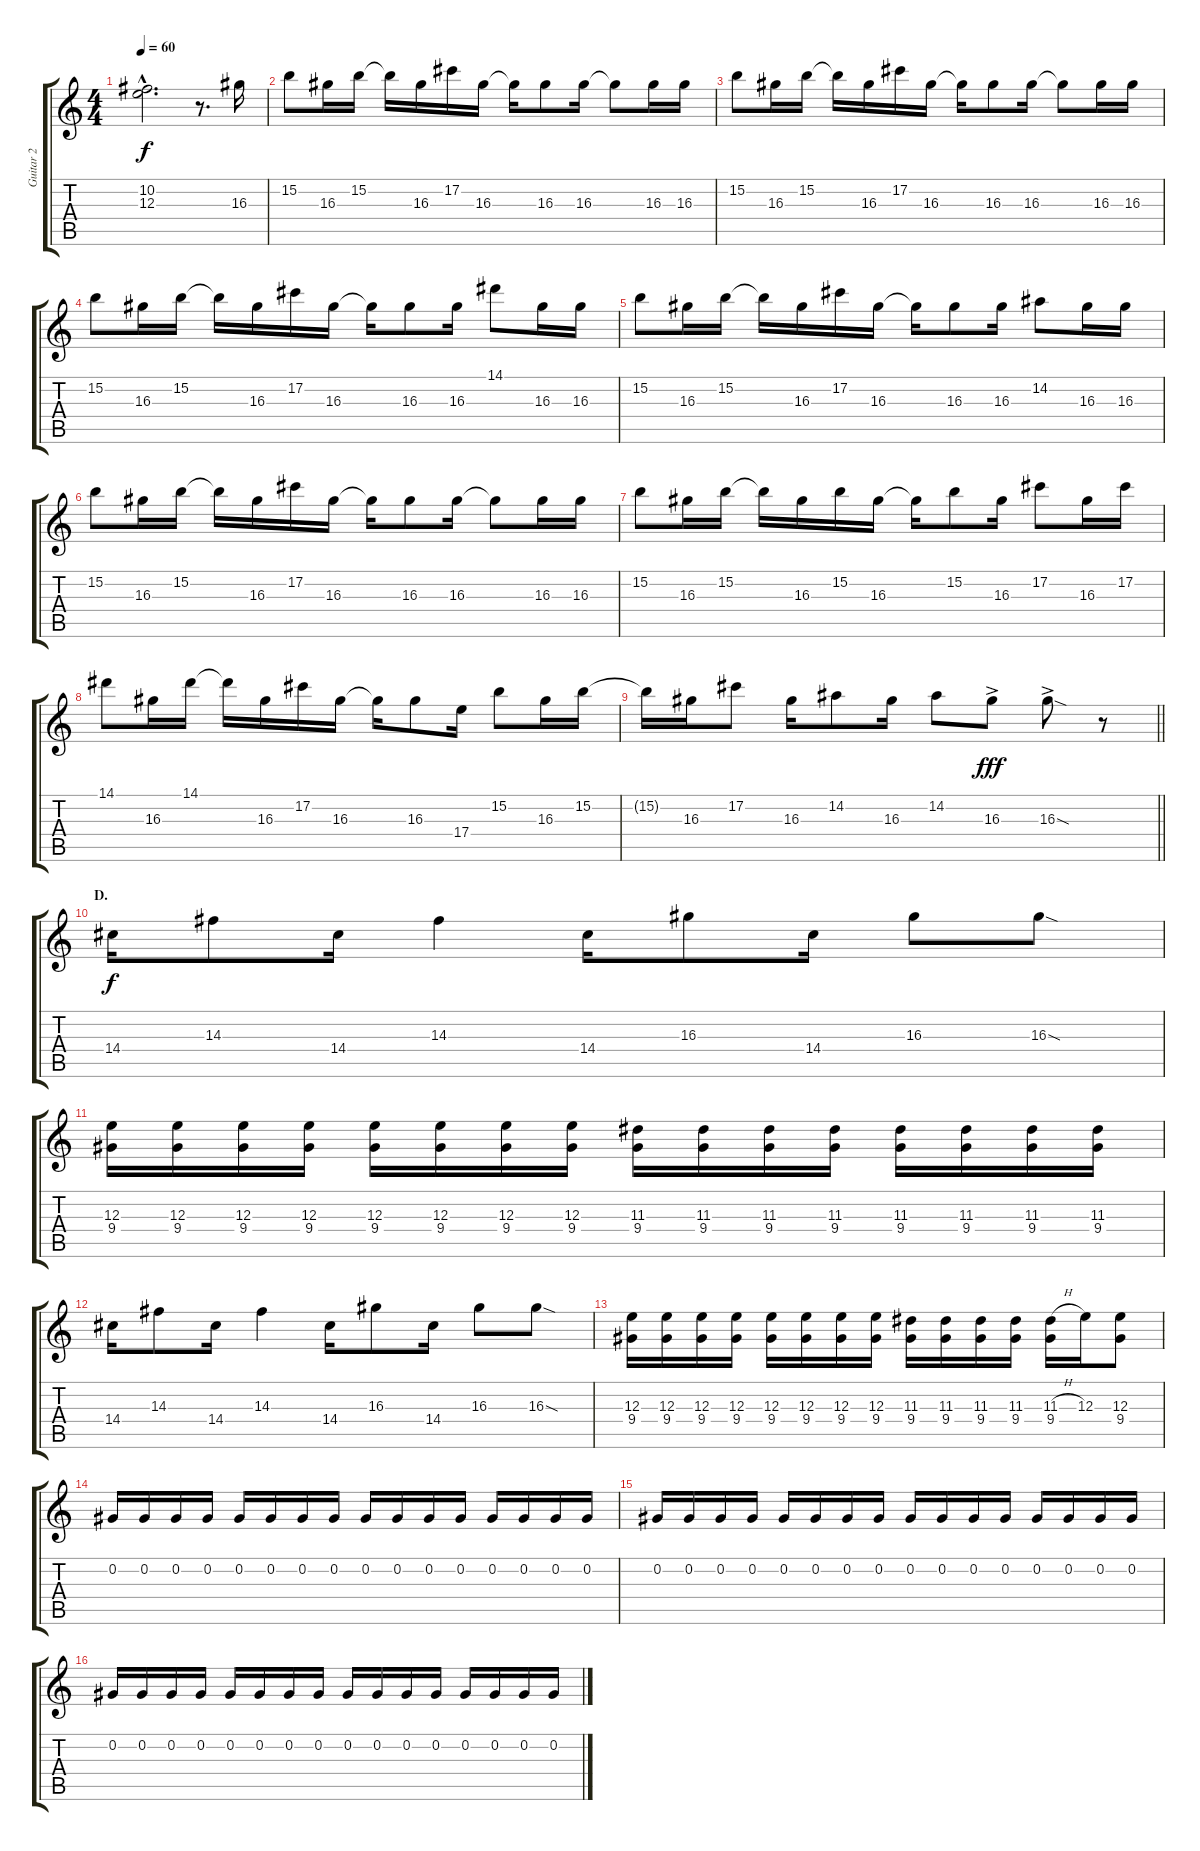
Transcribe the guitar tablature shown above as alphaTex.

\track ("Guitar 2" "Guitar 2") {instrument distortionguitar}
\staff {score tabs}
\tuning (Db4 Ab3 E3 B2 Gb2 Db2) {hide}
\ts (4 4)
\tempo 60
\clef g2
\ks c
(10.2{hac t} 12.3{hac t}).2{d dy f} r.8{d} 16.3.16 |
15.2.8 16.3.16 15.2.16 15.2{t}.16 16.3.16 17.2.16 16.3.16 16.3{t}.16 16.3.8 16.3.16 16.3{t}.8 16.3.16 16.3.16 |
15.2.8 16.3.16 15.2.16 15.2{t}.16 16.3.16 17.2.16 16.3.16 16.3{t}.16 16.3.8 16.3.16 16.3{t}.8 16.3.16 16.3.16 |
15.2.8 16.3.16 15.2.16 15.2{t}.16 16.3.16 17.2.16 16.3.16 16.3{t}.16 16.3.8 16.3.16 14.1.8 16.3.16 16.3.16 |
15.2.8 16.3.16 15.2.16 15.2{t}.16 16.3.16 17.2.16 16.3.16 16.3{t}.16 16.3.8 16.3.16 14.2.8 16.3.16 16.3.16 |
15.2.8 16.3.16 15.2.16 15.2{t}.16 16.3.16 17.2.16 16.3.16 16.3{t}.16 16.3.8 16.3.16 16.3{t}.8 16.3.16 16.3.16 |
15.2.8 16.3.16 15.2.16 15.2{t}.16 16.3.16 15.2.16 16.3.16 16.3{t}.16 15.2.8 16.3.16 17.2.8 16.3.16 17.2.16 |
14.1.8 16.3.16 14.1.16 14.1{t}.16 16.3.16 17.2.16 16.3.16 16.3{t}.16 16.3.8 17.4.16 15.2.8 16.3.16 15.2.16 |
\barLineRight lightlight
15.2{t}.16 16.3.16 17.2.8 16.3.16 14.2.8 16.3.16 14.2.8 16.3{ac}.8{dy fff} 16.3{sod ac}.8 r.8 |
\section ("" "D.")
14.4.16{dy f} 14.3.8 14.4.16 14.3.4 14.4.16 16.3.8 14.4.16 16.3.8 16.3{sod}.8 |
(12.3 9.4).16 (12.3 9.4).16 (12.3 9.4).16 (12.3 9.4).16 (12.3 9.4).16 (12.3 9.4).16 (12.3 9.4).16 (12.3 9.4).16 (11.3 9.4).16 (11.3 9.4).16 (11.3 9.4).16 (11.3 9.4).16 (11.3 9.4).16 (11.3 9.4).16 (11.3 9.4).16 (11.3 9.4).16 |
14.4.16 14.3.8 14.4.16 14.3.4 14.4.16 16.3.8 14.4.16 16.3.8 16.3{sod}.8 |
(12.3 9.4).16 (12.3 9.4).16 (12.3 9.4).16 (12.3 9.4).16 (12.3 9.4).16 (12.3 9.4).16 (12.3 9.4).16 (12.3 9.4).16 (11.3 9.4).16 (11.3 9.4).16 (11.3 9.4).16 (11.3 9.4).16 (11.3{h} 9.4).16 12.3.16 (12.3 9.4).8 |
0.2.16 0.2.16 0.2.16 0.2.16 0.2.16 0.2.16 0.2.16 0.2.16 0.2.16 0.2.16 0.2.16 0.2.16 0.2.16 0.2.16 0.2.16 0.2.16 |
0.2.16 0.2.16 0.2.16 0.2.16 0.2.16 0.2.16 0.2.16 0.2.16 0.2.16 0.2.16 0.2.16 0.2.16 0.2.16 0.2.16 0.2.16 0.2.16 |
0.2.16 0.2.16 0.2.16 0.2.16 0.2.16 0.2.16 0.2.16 0.2.16 0.2.16 0.2.16 0.2.16 0.2.16 0.2.16 0.2.16 0.2.16 0.2.16
